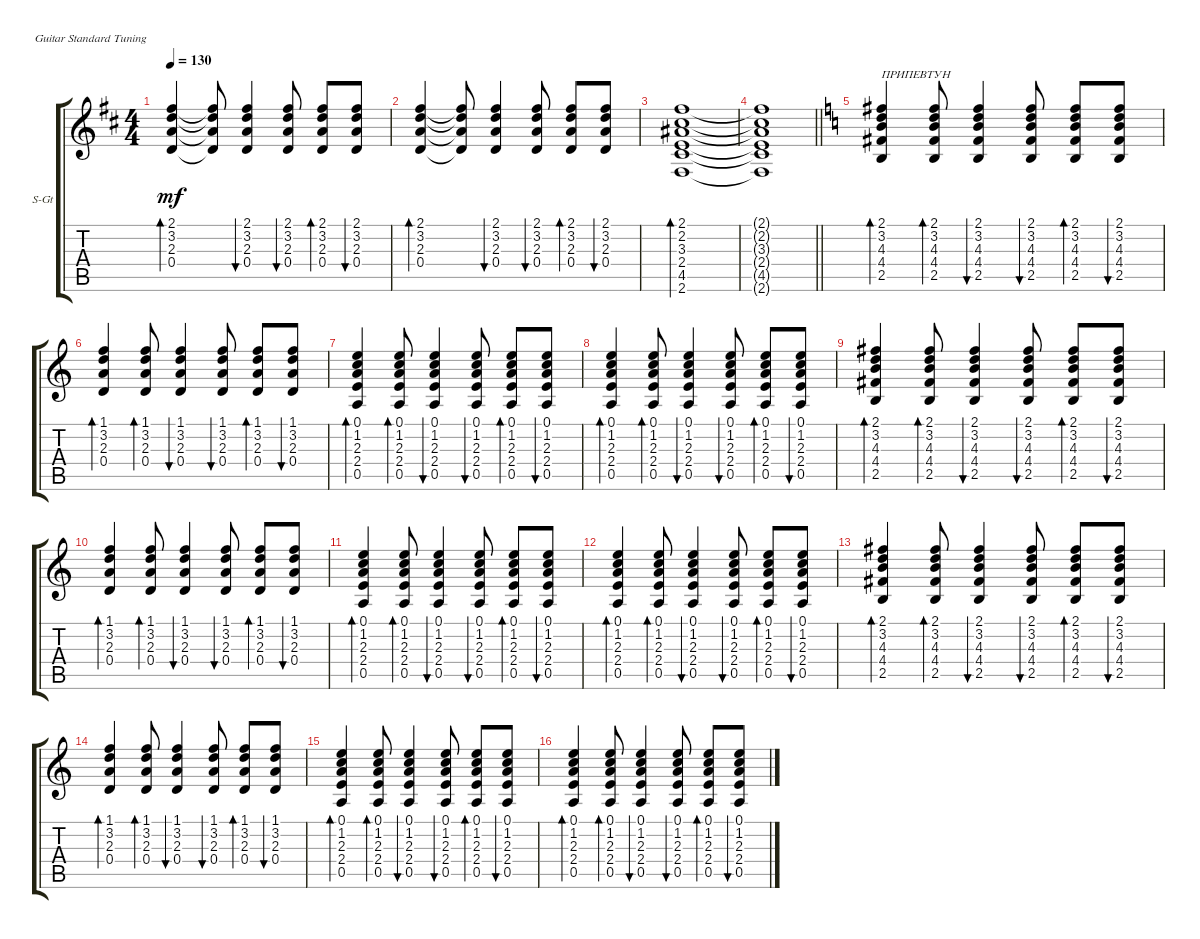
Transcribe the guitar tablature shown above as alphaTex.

\defaultSystemsLayout 4
\bracketExtendMode groupsimilarinstruments
\firstSystemTrackNameOrientation horizontal
\otherSystemsTrackNameOrientation horizontal
\track ("Steel Guitar" "S-Gt") {instrument acousticguitarsteel}
\staff {score tabs}
\tuning (E4 B3 G3 D3 A2 E2)
\ts (4 4)
\tempo 130
\clef g2
\ks bminor
(0.4 2.3 3.2 2.1).4{bd 30 dy mf} (0.4{t} 2.3{t} 3.2{t} 2.1{t}).8 (0.4 2.3 3.2 2.1).4{bu 30} (0.4 2.3 3.2 2.1).8{bu 30} (0.4 2.3 3.2 2.1).8{bd 30} (0.4 2.3 3.2 2.1).8{bu 30} |
(0.4 2.3 3.2 2.1).4{bd 30} (0.4{t} 2.3{t} 3.2{t} 2.1{t}).8 (0.4 2.3 3.2 2.1).4{bu 30} (0.4 2.3 3.2 2.1).8{bu 30} (0.4 2.3 3.2 2.1).8{bd 30} (0.4 2.3 3.2 2.1).8{bu 30} |
(2.6 4.5 2.4 3.3 2.2 2.1).1{bd 30} |
\barLineRight lightlight
(2.6{t} 4.5{t} 2.4{t} 3.3{t} 2.2{t} 2.1{t}).1 |
\ks aminor
(2.5 4.4 4.3 3.2 2.1).4{bd 30 txt "ПРИПЕВТУН"} (2.5 4.4 4.3 3.2 2.1).8{bd 30} (2.5 4.4 4.3 3.2 2.1).4{bu 30} (2.5 4.4 4.3 3.2 2.1).8{bu 30} (2.5 4.4 4.3 3.2 2.1).8{bd 30} (2.5 4.4 4.3 3.2 2.1).8{bu 30} |
(0.4 2.3 3.2 1.1).4{bd 30} (0.4 2.3 3.2 1.1).8{bd 30} (0.4 2.3 3.2 1.1).4{bu 30} (0.4 2.3 3.2 1.1).8{bu 30} (0.4 2.3 3.2 1.1).8{bd 30} (0.4 2.3 3.2 1.1).8{bu 30} |
(0.5 2.4 2.3 1.2 0.1).4{bd 30} (0.5 2.4 2.3 1.2 0.1).8{bd 30} (0.5 2.4 2.3 1.2 0.1).4{bu 30} (0.5 2.4 2.3 1.2 0.1).8{bu 30} (0.5 2.4 2.3 1.2 0.1).8{bd 30} (0.5 2.4 2.3 1.2 0.1).8{bu 30} |
(0.5 2.4 2.3 1.2 0.1).4{bd 30} (0.5 2.4 2.3 1.2 0.1).8{bd 30} (0.5 2.4 2.3 1.2 0.1).4{bu 30} (0.5 2.4 2.3 1.2 0.1).8{bu 30} (0.5 2.4 2.3 1.2 0.1).8{bd 30} (0.5 2.4 2.3 1.2 0.1).8{bu 30} |
(2.5 4.4 4.3 3.2 2.1).4{bd 30} (2.5 4.4 4.3 3.2 2.1).8{bd 30} (2.5 4.4 4.3 3.2 2.1).4{bu 30} (2.5 4.4 4.3 3.2 2.1).8{bu 30} (2.5 4.4 4.3 3.2 2.1).8{bd 30} (2.5 4.4 4.3 3.2 2.1).8{bu 30} |
(0.4 2.3 3.2 1.1).4{bd 30} (0.4 2.3 3.2 1.1).8{bd 30} (0.4 2.3 3.2 1.1).4{bu 30} (0.4 2.3 3.2 1.1).8{bu 30} (0.4 2.3 3.2 1.1).8{bd 30} (0.4 2.3 3.2 1.1).8{bu 30} |
(0.5 2.4 2.3 1.2 0.1).4{bd 30} (0.5 2.4 2.3 1.2 0.1).8{bd 30} (0.5 2.4 2.3 1.2 0.1).4{bu 30} (0.5 2.4 2.3 1.2 0.1).8{bu 30} (0.5 2.4 2.3 1.2 0.1).8{bd 30} (0.5 2.4 2.3 1.2 0.1).8{bu 30} |
(0.5 2.4 2.3 1.2 0.1).4{bd 30} (0.5 2.4 2.3 1.2 0.1).8{bd 30} (0.5 2.4 2.3 1.2 0.1).4{bu 30} (0.5 2.4 2.3 1.2 0.1).8{bu 30} (0.5 2.4 2.3 1.2 0.1).8{bd 30} (0.5 2.4 2.3 1.2 0.1).8{bu 30} |
(2.5 4.4 4.3 3.2 2.1).4{bd 30} (2.5 4.4 4.3 3.2 2.1).8{bd 30} (2.5 4.4 4.3 3.2 2.1).4{bu 30} (2.5 4.4 4.3 3.2 2.1).8{bu 30} (2.5 4.4 4.3 3.2 2.1).8{bd 30} (2.5 4.4 4.3 3.2 2.1).8{bu 30} |
(0.4 2.3 3.2 1.1).4{bd 30} (0.4 2.3 3.2 1.1).8{bd 30} (0.4 2.3 3.2 1.1).4{bu 30} (0.4 2.3 3.2 1.1).8{bu 30} (0.4 2.3 3.2 1.1).8{bd 30} (0.4 2.3 3.2 1.1).8{bu 30} |
(0.5 2.4 2.3 1.2 0.1).4{bd 30} (0.5 2.4 2.3 1.2 0.1).8{bd 30} (0.5 2.4 2.3 1.2 0.1).4{bu 30} (0.5 2.4 2.3 1.2 0.1).8{bu 30} (0.5 2.4 2.3 1.2 0.1).8{bd 30} (0.5 2.4 2.3 1.2 0.1).8{bu 30} |
(0.5 2.4 2.3 1.2 0.1).4{bd 30} (0.5 2.4 2.3 1.2 0.1).8{bd 30} (0.5 2.4 2.3 1.2 0.1).4{bu 30} (0.5 2.4 2.3 1.2 0.1).8{bu 30} (0.5 2.4 2.3 1.2 0.1).8{bd 30} (0.5 2.4 2.3 1.2 0.1).8{bu 30}
